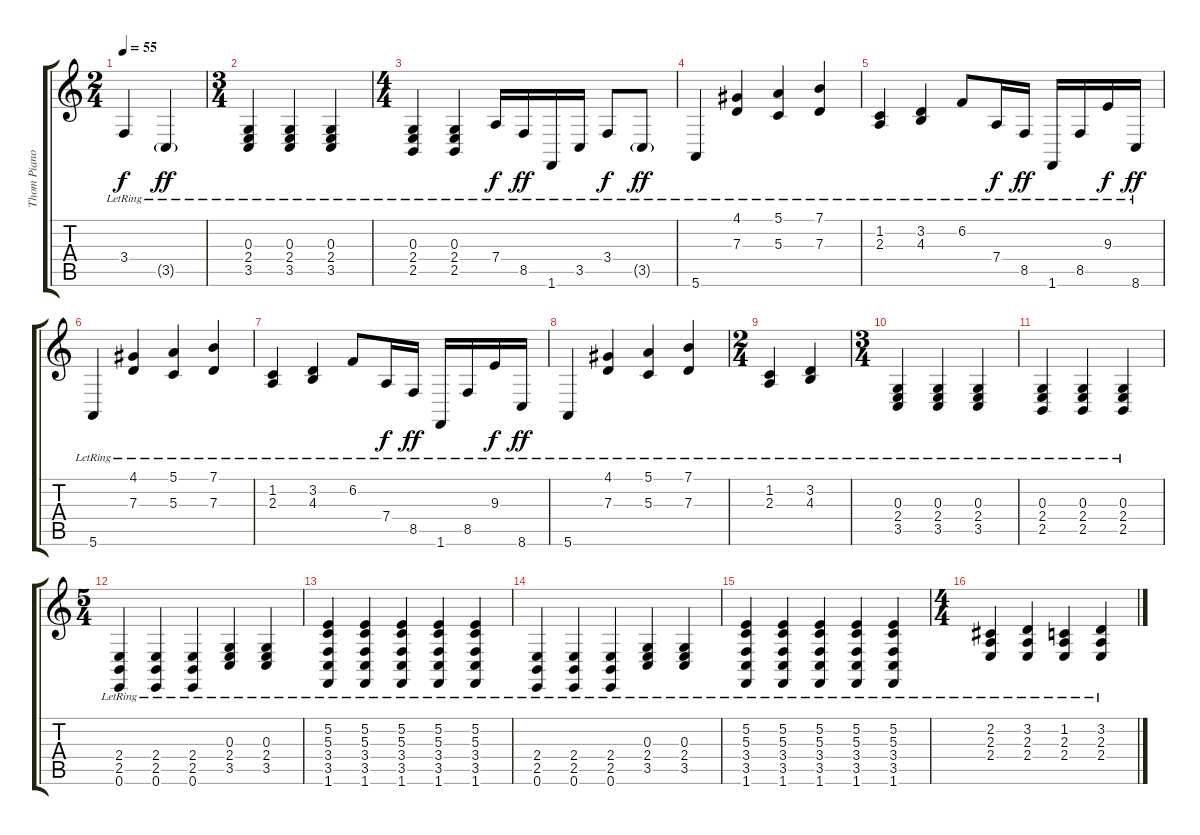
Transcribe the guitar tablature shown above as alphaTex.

\track ("Thom Piano" "Thom Piano") {instrument acousticgrandpiano}
\staff {score tabs}
\tuning (E4 B3 G3 D3 A2 E2) {hide}
\ts (2 4)
\tempo 55
\clef g2
\ks c
3.4{lr}.4{dy f} 3.5{g lr}.4{dy ff} |
\ts (3 4)
(0.3{lr} 2.4{lr} 3.5{lr}).4 (0.3{lr} 2.4{lr} 3.5{lr}).4 (0.3{lr} 2.4{lr} 3.5{lr}).4 |
\ts (4 4)
(0.3{lr} 2.4{lr} 2.5{lr}).4 (0.3{lr} 2.4{lr} 2.5{lr}).4 7.4{lr}.16{dy f} 8.5{lr}.16{dy ff} 1.6{lr}.16 3.5{lr}.16 3.4{lr}.8{dy f} 3.5{g lr}.8{dy ff} |
5.6{lr}.4 (4.1{lr} 7.3{lr}).4 (5.1{lr} 5.3{lr}).4 (7.1{lr} 7.3{lr}).4 |
(1.2{lr} 2.3{lr}).4 (3.2{lr} 4.3{lr}).4 6.2{lr}.8 7.4{lr}.16{dy f} 8.5{lr}.16{dy ff} 1.6{lr}.16 8.5{lr}.16 9.3{lr}.16{dy f} 8.6{lr}.16{dy ff} |
5.6{lr}.4 (4.1{lr} 7.3{lr}).4 (5.1{lr} 5.3{lr}).4 (7.1{lr} 7.3{lr}).4 |
(1.2{lr} 2.3{lr}).4 (3.2{lr} 4.3{lr}).4 6.2{lr}.8 7.4{lr}.16{dy f} 8.5{lr}.16{dy ff} 1.6{lr}.16 8.5{lr}.16 9.3{lr}.16{dy f} 8.6{lr}.16{dy ff} |
5.6{lr}.4 (4.1{lr} 7.3{lr}).4 (5.1{lr} 5.3{lr}).4 (7.1{lr} 7.3{lr}).4 |
\ts (2 4)
(1.2{lr} 2.3{lr}).4 (3.2{lr} 4.3{lr}).4 |
\ts (3 4)
(0.3{lr} 2.4{lr} 3.5{lr}).4 (0.3{lr} 2.4{lr} 3.5{lr}).4 (0.3{lr} 2.4{lr} 3.5{lr}).4 |
(0.3{lr} 2.4{lr} 2.5{lr}).4 (0.3{lr} 2.4{lr} 2.5{lr}).4 (0.3{lr} 2.4{lr} 2.5{lr}).4 |
\ts (5 4)
(2.4{lr} 2.5{lr} 0.6{lr}).4 (2.4{lr} 2.5{lr} 0.6{lr}).4 (2.4{lr} 2.5{lr} 0.6{lr}).4 (0.3{lr} 2.4{lr} 3.5{lr}).4 (0.3{lr} 2.4{lr} 3.5{lr}).4 |
(5.2{lr} 5.3{lr} 3.4{lr} 3.5{lr} 1.6{lr}).4 (5.2{lr} 5.3{lr} 3.4{lr} 3.5{lr} 1.6{lr}).4 (5.2{lr} 5.3{lr} 3.4{lr} 3.5{lr} 1.6{lr}).4 (5.2{lr} 5.3{lr} 3.4{lr} 3.5{lr} 1.6{lr}).4 (5.2{lr} 5.3{lr} 3.4{lr} 3.5{lr} 1.6{lr}).4 |
(2.4{lr} 2.5{lr} 0.6{lr}).4 (2.4{lr} 2.5{lr} 0.6{lr}).4 (2.4{lr} 2.5{lr} 0.6{lr}).4 (0.3{lr} 2.4{lr} 3.5{lr}).4 (0.3{lr} 2.4{lr} 3.5{lr}).4 |
(5.2{lr} 5.3{lr} 3.4{lr} 3.5{lr} 1.6{lr}).4{volume 11} (5.2{lr} 5.3{lr} 3.4{lr} 3.5{lr} 1.6{lr}).4 (5.2{lr} 5.3{lr} 3.4{lr} 3.5{lr} 1.6{lr}).4 (5.2{lr} 5.3{lr} 3.4{lr} 3.5{lr} 1.6{lr}).4 (5.2{lr} 5.3{lr} 3.4{lr} 3.5{lr} 1.6{lr}).4 |
\ts (4 4)
(2.2{lr} 2.3{lr} 2.4{lr}).4 (3.2{lr} 2.3{lr} 2.4{lr}).4 (1.2{lr} 2.3{lr} 2.4{lr}).4 (3.2{lr} 2.3{lr} 2.4{lr}).4
